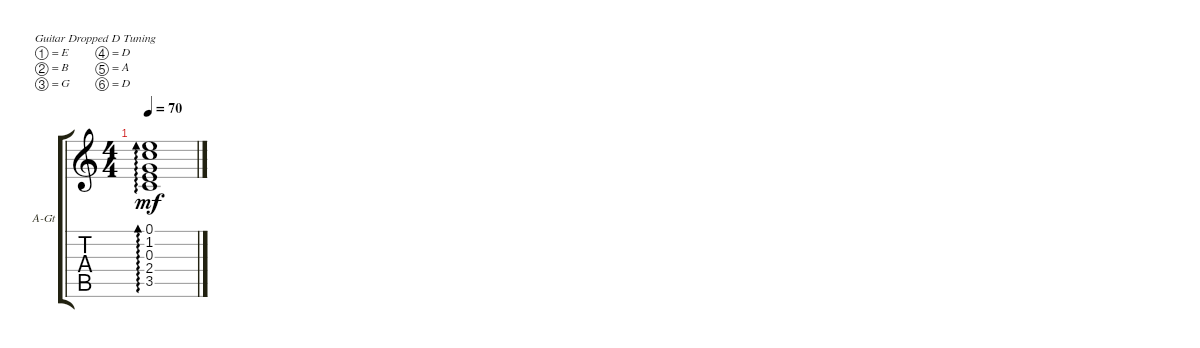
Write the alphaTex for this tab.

\defaultSystemsLayout 4
\bracketExtendMode groupsimilarinstruments
\firstSystemTrackNameOrientation horizontal
\otherSystemsTrackNameOrientation horizontal
\track ("Acustic Guitar" "A-Gt") {multiBarRest instrument acousticguitarsteel}
\staff {score tabs}
\tuning (E4 B3 G3 D3 A2 D2)
\ts (4 4)
\tempo 70
\clef g2
\ks c
(3.5 2.4 0.3 1.2 0.1).1{ad 0 dy mf}
